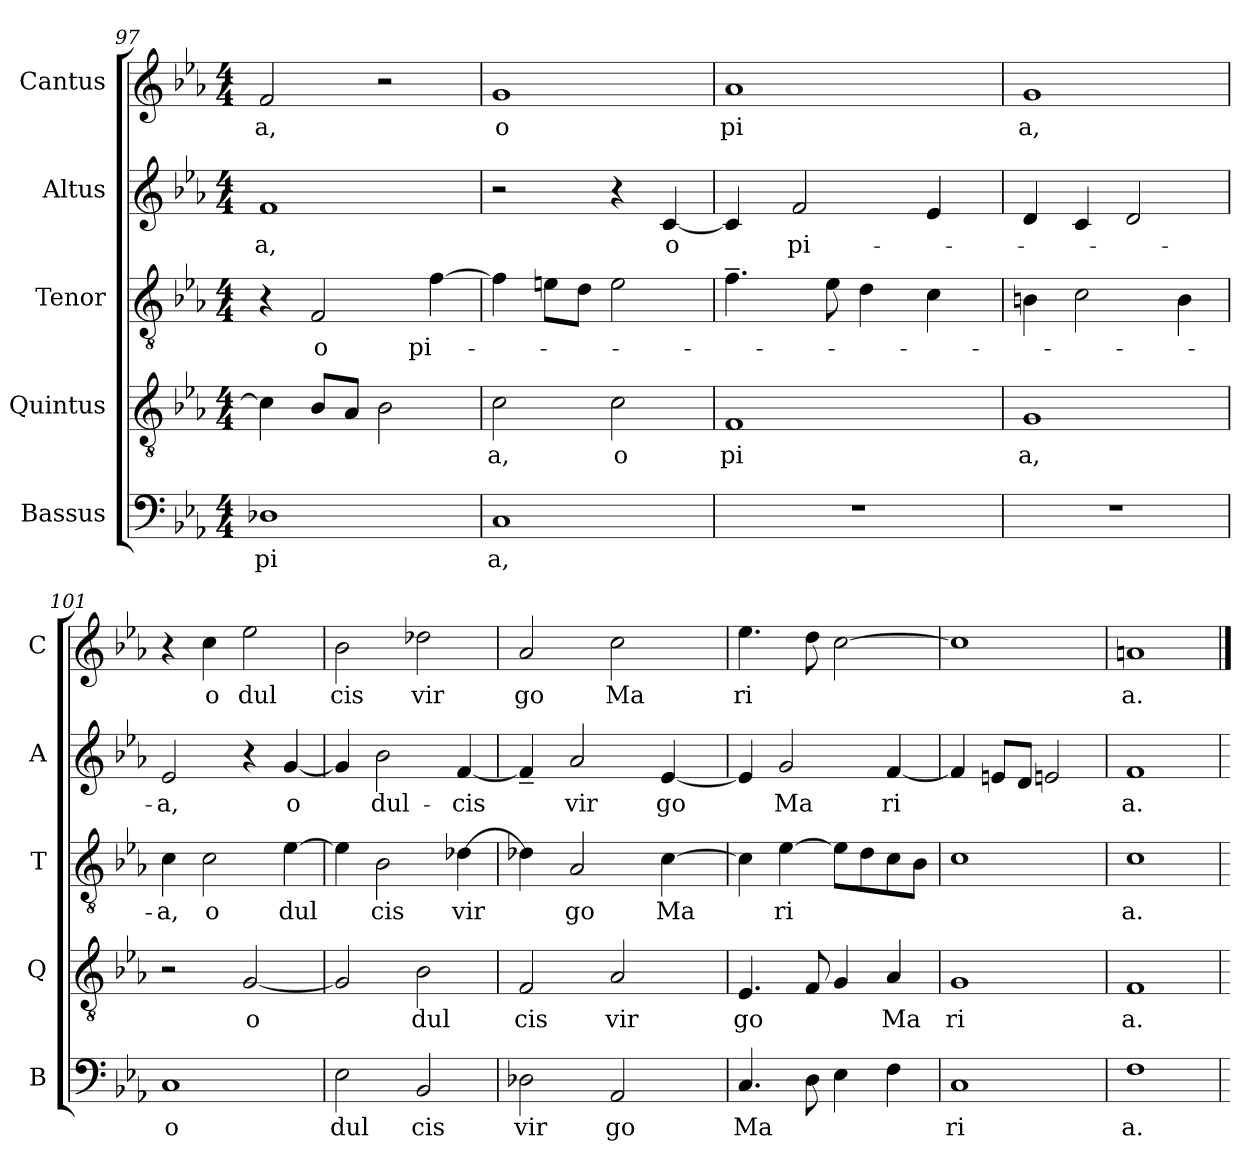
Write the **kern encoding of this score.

**kern	**text	**kern	**text	**kern	**text	**kern	**text	**kern	**text
*part5	*part5	*part4	*part4	*part3	*part3	*part2	*part2	*part1	*part1
*staff5	*staff5	*staff4	*staff4	*staff3	*staff3	*staff2	*staff2	*staff1	*staff1
*I"Bassus	*	*I"Quintus	*	*I"Tenor	*	*I"Altus	*	*I"Cantus	*
*I'B	*	*I'Q	*	*I'T	*	*I'A	*	*I'C	*
*clefF4	*	*clefGv2	*	*clefGv2	*	*clefG2	*	*clefG2	*
*k[b-e-a-]	*	*k[b-e-a-]	*	*k[b-e-a-]	*	*k[b-e-a-]	*	*k[b-e-a-]	*
*E-:	*	*E-:	*	*E-:	*	*E-:	*	*E-:	*
*M4/4	*	*M4/4	*	*M4/4	*	*M4/4	*	*M4/4	*
=97	=97	=97	=97	=97	=97	=97	=97	=97	=97
!	!LO:LY:b:cj	!	!	!	!	!	!LO:LY:b:cj	!	!LO:LY:b:cj
1D-X	pi	4c\]	.	4r	.	1f	-a,	2f/	-a,
!	!	!	!	!	!LO:LY:b:cj	!	!	!	!
.	.	8B-/L	.	2F/	o	.	.	.	.
.	.	8A-/J	.	.	.	.	.	.	.
.	.	2B-\	.	.	.	.	.	2r	.
!	!	!	!	!	!LO:LY:b:cj	!	!	!	!
.	.	.	.	[>4f\	pi-	.	.	.	.
=98	=98	=98	=98	=98	=98	=98	=98	=98	=98
!	!LO:LY:b:cj	!	!LO:LY:b:cj	!	!	!	!	!	!LO:LY:b:cj
1C	a,	2c\	-a,	4f\]	.	2r	.	1g	o
.	.	.	.	8en\L	.	.	.	.	.
.	.	.	.	8d\J	.	.	.	.	.
!	!	!	!LO:LY:b:cj	!	!	!	!	!	!
.	.	2c\	o	2e\	.	4r	.	.	.
!	!	!	!	!	!	!	!LO:LY:b:cj	!	!
.	.	.	.	.	.	[>4c/	o	.	.
!!LO:LB:g=z
=99	=99	=99	=99	=99	=99	=99	=99	=99	=99
!	!	!	!LO:LY:b:cj	!	!	!	!	!	!LO:LY:b:cj
*	*	*	*	*^	*	*	*	*	*
1r	.	1F	pi	4.f~>\	16.ryy	.	4c/]	.	1a-	pi
.	.	.	.	.	2ryy	.	.	.	.	.
!	!	!	!	!	!	!	!	!LO:LY:b:cj	!	!
.	.	.	.	.	.	.	2f/	pi-	.	.
.	.	.	.	8e-\	.	.	.	.	.	.
.	.	.	.	4d\	.	.	.	.	.	.
.	.	.	.	.	4ryy	.	.	.	.	.
.	.	.	.	4c\	.	.	4e-/	.	.	.
.	.	.	.	.	8ryy	.	.	.	.	.
.	.	.	.	.	32ryy	.	.	.	.	.
=100	=100	=100	=100	=100	=100	=100	=100	=100	=100	=100
!	!	!	!LO:LY:b:cj	!	!	!	!	!	!	!LO:LY:b:cj
*	*	*	*	*v	*v	*	*	*	*	*
1r	.	1G	a,	4Bn\	.	4d/	.	1g	a,
.	.	.	.	2c\	.	4c/	.	.	.
.	.	.	.	.	.	2d/	.	.	.
.	.	.	.	4B\	.	.	.	.	.
=101	=101	=101	=101	=101	=101	=101	=101	=101	=101
!	!LO:LY:b:cj	!	!	!	!LO:LY:b:cj	!	!LO:LY:b:cj	!	!
1C	o	2r	.	4c\	-a,	2e-/	-a,	4r	.
!	!	!	!	!	!LO:LY:b:cj	!	!	!	!LO:LY:b:cj
.	.	.	.	2c\	o	.	.	4cc\	o
!	!	!	!LO:LY:b:cj	!	!	!	!	!	!LO:LY:b:cj
.	.	[<2G/	o	.	.	4r	.	2ee-\	dul
!	!	!	!	!	!LO:LY:b	!	!LO:LY:b:cj	!	!
.	.	.	.	[>4e-\	dul	[<4g/	o	.	.
=102	=102	=102	=102	=102	=102	=102	=102	=102	=102
!	!LO:LY:b:cj	!	!	!	!	!	!	!	!LO:LY:b:cj
2E-\	dul	2G/]	.	4e-\]	.	4g/]	.	2b-\	cis
!	!	!	!	!	!LO:LY:b:cj	!	!LO:LY:b:cj	!	!
.	.	.	.	2B-\	cis	2b-\	dul-	.	.
!	!LO:LY:b:cj	!	!LO:LY:b:cj	!	!	!	!	!	!LO:LY:b:cj
2BB-/	cis	2B-\	dul	.	.	.	.	2dd-X\	vir
!	!	!	!	!	!LO:LY:b	!	!LO:LY:b	!	!
.	.	.	.	[>4d-X\	vir	[>4f/	-cis	.	.
!!LO:LB:g=z
=103	=103	=103	=103	=103	=103	=103	=103	=103	=103
!	!LO:LY:b:cj	!	!LO:LY:b:cj	!	!	!	!	!	!LO:LY:b:cj
*	*	*	*	*^	*	*	*	*	*
2D-X\	vir	2F/	cis	4d-X\]	32.ryy	.	4f~</]	.	2a-/	go
.	.	.	.	.	2ryy	.	.	.	.	.
!	!	!	!	!	!	!LO:LY:b:cj	!	!LO:LY:b:cj	!	!
.	.	.	.	2A-/	.	go	2a-/	vir	.	.
!	!LO:LY:b:cj	!	!LO:LY:b:cj	!	!	!	!	!	!	!LO:LY:b:cj
2AA-/	go	2A-/	vir	.	.	.	.	.	2cc\	Ma
.	.	.	.	.	4ryy	.	.	.	.	.
!	!	!	!	!	!	!LO:LY:b	!	!LO:LY:b:cj	!	!
.	.	.	.	[>4c\	.	Ma	[<4e-/	go	.	.
.	.	.	.	.	8ryy	.	.	.	.	.
.	.	.	.	.	16ryy	.	.	.	.	.
.	.	.	.	.	64ryy	.	.	.	.	.
=104	=104	=104	=104	=104	=104	=104	=104	=104	=104	=104
!	!LO:LY:b	!	!LO:LY:b:cj	!	!	!	!	!	!	!LO:LY:b:cj
*	*	*	*	*v	*v	*	*	*	*	*
4.C/	Ma	4.E-/	go	4c\]	.	4e-/]	.	4.ee-\	ri
!	!	!	!	!	!LO:LY:b:cj	!	!LO:LY:b:cj	!	!
.	.	.	.	[>4e-\	ri	2g/	Ma	.	.
8D\	.	8F/	.	.	.	.	.	8dd\	.
4E-\	.	4G/	.	8e-\L]	.	.	.	[>2cc\	.
.	.	.	.	8d\	.	.	.	.	.
!	!	!	!LO:LY:b:cj	!	!	!	!LO:LY:b:cj	!	!
4F\	.	4A-/	Ma	8c\	.	[<4f/	ri	.	.
.	.	.	.	8B-\J	.	.	.	.	.
=105	=105	=105	=105	=105	=105	=105	=105	=105	=105
!	!LO:LY:b:cj	!	!LO:LY:b:cj	!	!	!	!	!	!
1C	ri	1G	ri	1c	.	4f/]	.	1cc]	.
.	.	.	.	.	.	8e/L	.	.	.
.	.	.	.	.	.	8d/J	.	.	.
.	.	.	.	.	.	2en/	.	.	.
=106	=106	=106	=106	=106	=106	=106	=106	=106	=106
!	!LO:LY:b:cj	!	!LO:LY:b:cj	!	!LO:LY:b:cj	!	!LO:LY:b:cj	!	!LO:LY:b:cj
1F	a.	1F	a.	1c	a.	1f	a.	1an	a.
=	==	=	==	=	==	=	==	==	==
*-	*-	*-	*-	*-	*-	*-	*-	*-	*-
